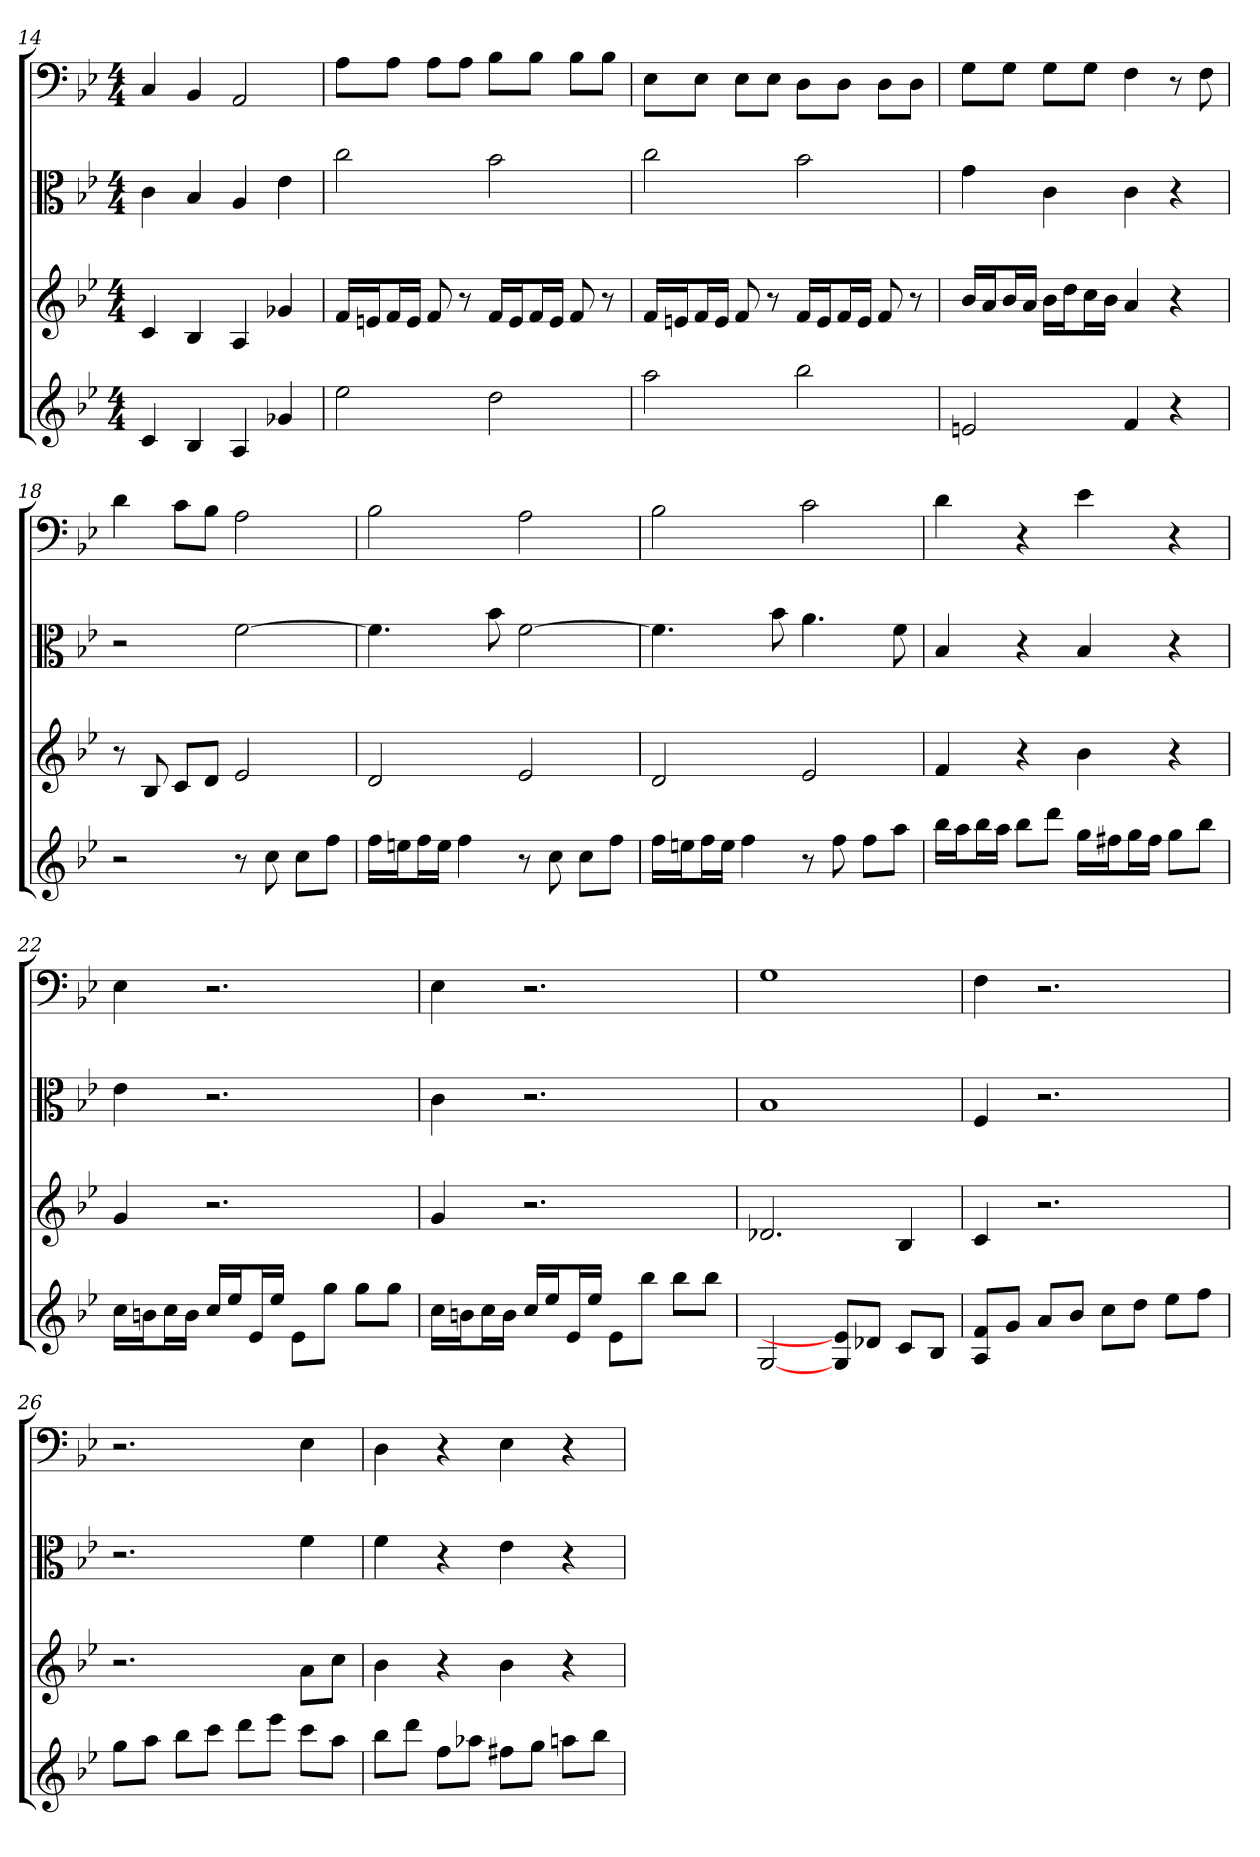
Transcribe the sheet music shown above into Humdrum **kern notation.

**kern	**kern	**kern	**kern
*part4	*part3	*part2	*part1
*staff4	*staff3	*staff2	*staff1
*	*	*clefC3	*clefF4
*k[b-e-]	*k[b-e-]	*k[b-e-]	*k[b-e-]
*g:	*g:	*g:	*g:
*M4/4	*M4/4	*M4/4	*M4/4
=14	=14	=14	=14
4c	4c	4c	4C
4B-	4B-	4B-	4BB-
4A	4A	4A	2AA
4g-X	4g-X	4e-	.
=15	=15	=15	=15
2ee-	16fLL	2cc	8A\L
.	16enJ	.	.
.	16fL	.	8A\J
.	16eJJ	.	.
.	8f	.	8A\L
.	8r	.	8A\J
2dd	16fLL	2b-	8B-\L
.	16eJ	.	.
.	16fL	.	8B-\J
.	16eJJ	.	.
.	8f	.	8B-\L
.	8r	.	8B-\J
=16	=16	=16	=16
2aa	16fLL	2cc	8E-\L
.	16enJ	.	.
.	16fL	.	8E-\J
.	16eJJ	.	.
.	8f	.	8E-\L
.	8r	.	8E-\J
2bb-	16fLL	2b-	8D\L
.	16eJ	.	.
.	16fL	.	8D\J
.	16eJJ	.	.
.	8f	.	8D\L
.	8r	.	8D\J
=17	=17	=17	=17
2en	16b-LL	4g	8G\L
.	16aJ	.	.
.	16b-L	.	8G\J
.	16aJJ	.	.
.	16b-LL	4c	8G\L
.	16ddJ	.	.
.	16ccL	.	8G\J
.	16b-JJ	.	.
4f	4a	4c	4F
4r	4r	4r	8r
.	.	.	8F
=18	=18	=18	=18
2r	8r	2r	4d
.	8B-	.	.
.	8cL	.	8c\L
.	8dJ	.	8B-\J
8r	2e-	[2f	2A
8cc	.	.	.
8ccL	.	.	.
8ffJ	.	.	.
=19	=19	=19	=19
16ffLL	2d	4.f]	2B-
16eenJ	.	.	.
16ffL	.	.	.
16eeJJ	.	.	.
4ff	.	.	.
.	.	8b-	.
8r	2e-	[2f	2A
8cc	.	.	.
8ccL	.	.	.
8ffJ	.	.	.
=20	=20	=20	=20
16ffLL	2d	4.f]	2B-
16eenJ	.	.	.
16ffL	.	.	.
16eeJJ	.	.	.
4ff	.	.	.
.	.	8b-	.
8r	2e-	4.a	2c
8ff	.	.	.
8ffL	.	.	.
8aaJ	.	8f	.
=21	=21	=21	=21
16bb-LL	4f	4B-	4d
16aaJ	.	.	.
16bb-L	.	.	.
16aaJJ	.	.	.
8bb-L	4r	4r	4r
8dddJ	.	.	.
16ggLL	4b-	4B-	4e-
16ff#XJ	.	.	.
16ggL	.	.	.
16ff#JJ	.	.	.
8ggL	4r	4r	4r
8bb-J	.	.	.
=22	=22	=22	=22
16ccLL	4g	4e-	4E-
16bnJ	.	.	.
16ccL	.	.	.
16bJJ	.	.	.
16ccLL	2.r	2.r	2.r
16ee-J	.	.	.
16e-L	.	.	.
16ee-JJ	.	.	.
8e-L	.	.	.
8ggJ	.	.	.
8ggL	.	.	.
8ggJ	.	.	.
=23	=23	=23	=23
16ccLL	4g	4c	4E-
16bnJ	.	.	.
16ccL	.	.	.
16bJJ	.	.	.
16ccLL	2.r	2.r	2.r
16ee-J	.	.	.
16e-L	.	.	.
16ee-JJ	.	.	.
8e-L	.	.	.
8bb-J	.	.	.
8bb-L	.	.	.
8bb-J	.	.	.
=24	=24	=24	=24
[2G	2.d-X	1B-	1G
8G 8e]L	.	.	.
8d-XJ	.	.	.
8cL	4B-	.	.
8B-J	.	.	.
=25	=25	=25	=25
8A 8fL	4c	4F	4F
8gJ	.	.	.
8aL	2.r	2.r	2.r
8b-J	.	.	.
8ccL	.	.	.
8ddJ	.	.	.
8ee-L	.	.	.
8ffJ	.	.	.
=26	=26	=26	=26
8ggL	2.r	2.r	2.r
8aaJ	.	.	.
8bb-L	.	.	.
8cccJ	.	.	.
8dddL	.	.	.
8eee-J	.	.	.
8cccL	8aL	4f	4E-
8aaJ	8ccJ	.	.
=27	=27	=27	=27
8bb-L	4b-	4f	4D
8dddJ	.	.	.
8ffL	4r	4r	4r
8aa-XJ	.	.	.
8ff#XL	4b-	4e-	4E-
8ggJ	.	.	.
8aanL	4r	4r	4r
8bb-J	.	.	.
=	=	=	=
*-	*-	*-	*-
